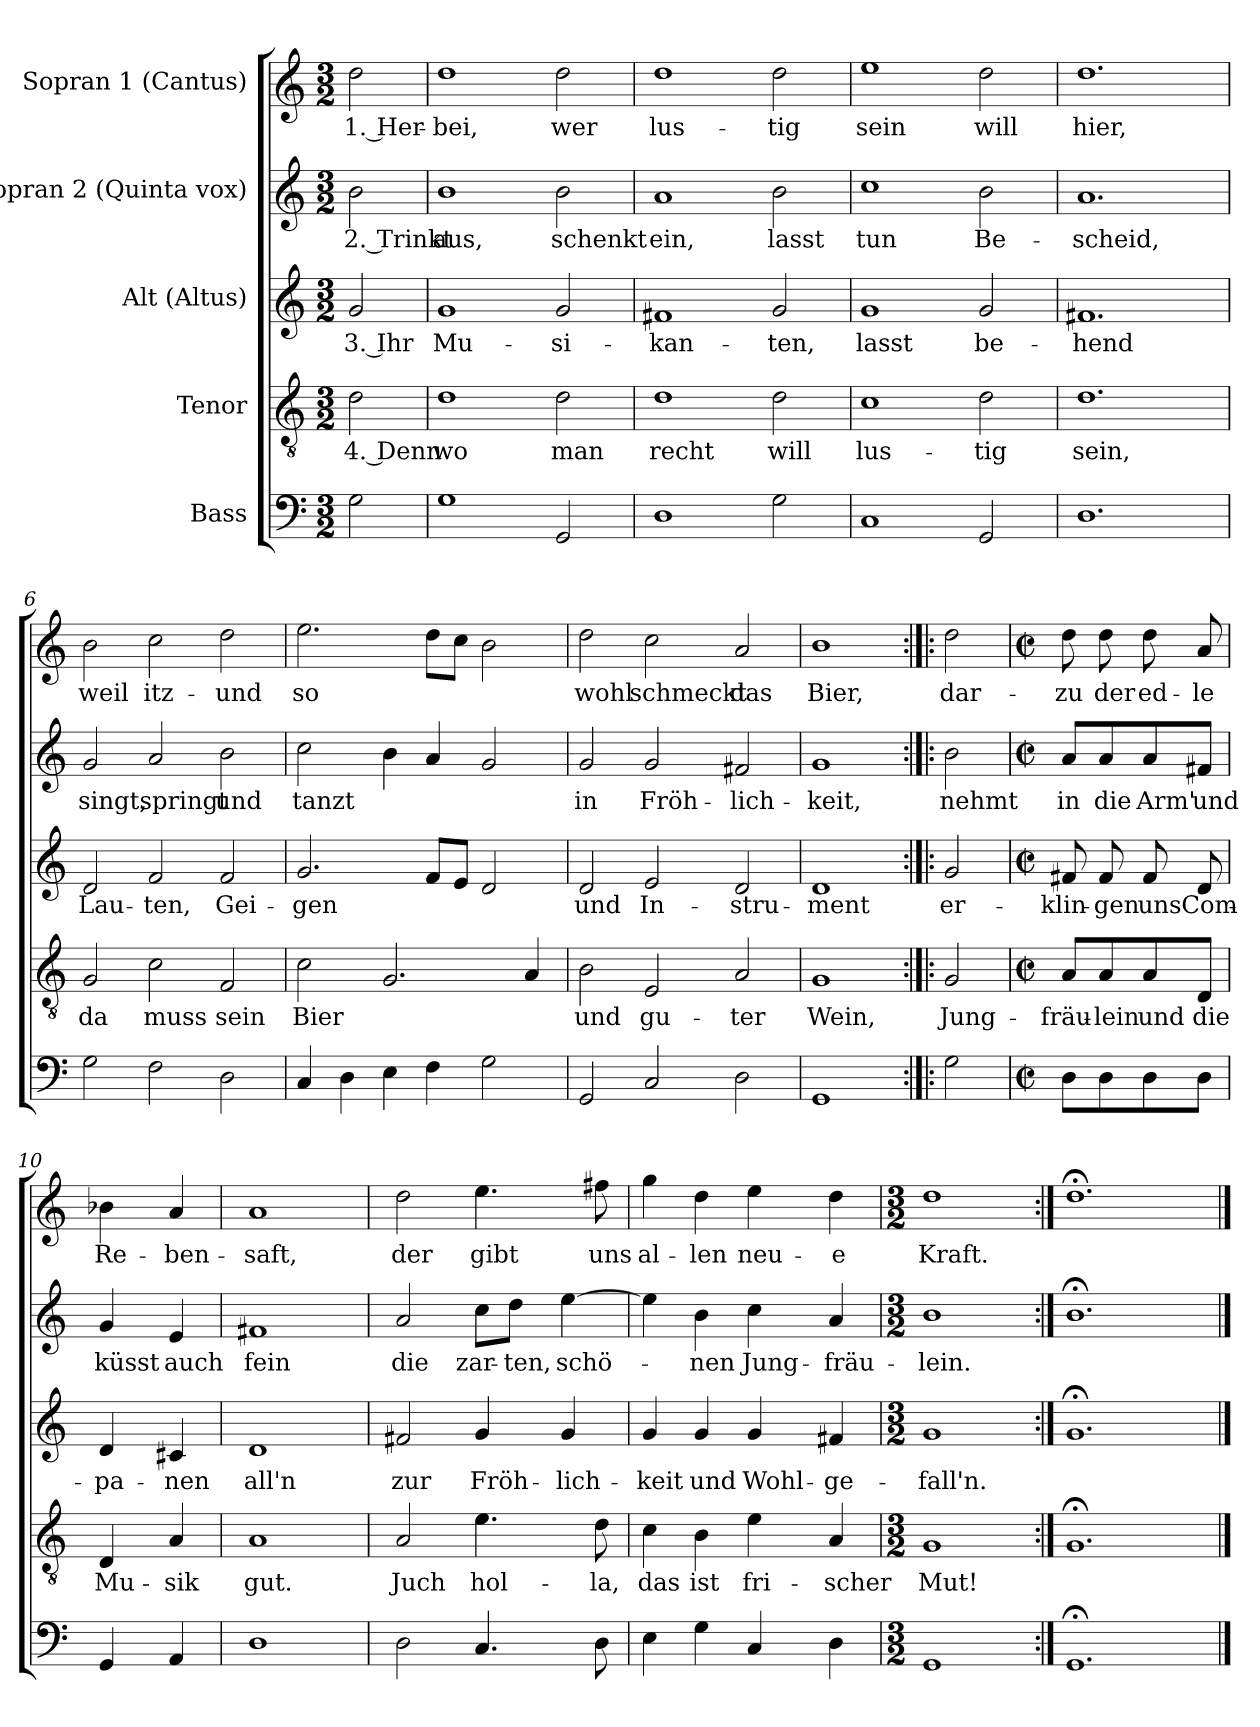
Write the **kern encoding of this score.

**kern	**kern	**text	**kern	**text	**kern	**text	**kern	**text
*part5	*part4	*part4	*part3	*part3	*part2	*part2	*part1	*part1
*staff5	*staff4	*staff4	*staff3	*staff3	*staff2	*staff2	*staff1	*staff1
*I"Bass	*I"Tenor	*	*I"Alt (Altus)	*	*I"Sopran 2 (Quinta vox)	*	*I"Sopran 1 (Cantus)	*
*clefF4	*clefGv2	*	*clefG2	*	*clefG2	*	*clefG2	*
*k[]	*k[]	*	*k[]	*	*k[]	*	*k[]	*
*M3/2	*M3/2	*	*M3/2	*	*M3/2	*	*M3/2	*
*MM180	*MM180	*	*MM180	*	*MM180	*	*MM180	*
=1	=1	=1	=1	=1	=1	=1	=1	=1
2G\	2d\	4. Denn	2g/	3. Ihr	2b\	2. Trinkt	2dd\	1. Her-
=2	=2	=2	=2	=2	=2	=2	=2	=2
1G	1d	wo	1g	Mu-	1b	aus,	1dd	-bei,
2GG/	2d\	man	2g/	-si-	2b\	schenkt	2dd\	wer
=3	=3	=3	=3	=3	=3	=3	=3	=3
1D	1d	recht	1f#X	-kan-	1a	ein,	1dd	lus-
2G\	2d\	will	2g/	-ten,	2b\	lasst	2dd\	-tig
=4	=4	=4	=4	=4	=4	=4	=4	=4
1C	1c	lus-	1g	lasst	1cc	tun	1ee	sein
2GG/	2d\	-tig	2g/	be-	2b\	Be-	2dd\	will
=5	=5	=5	=5	=5	=5	=5	=5	=5
1.D	1.d	sein,	1.f#X	-hend	1.a	-scheid,	1.dd	hier,
=6	=6	=6	=6	=6	=6	=6	=6	=6
2G\	2G/	da	2d/	Lau-	2g/	singt,	2b\	weil
2F\	2c\	muss	2f/	-ten,	2a/	springt	2cc\	itz-
2D\	2F/	sein	2f/	Gei-	2b\	und	2dd\	-und
!!LO:LB:g=z
=7	=7	=7	=7	=7	=7	=7	=7	=7
4C/	2c\	Bier	2.g/	-gen	2cc\	tanzt	2.ee\	so
4D\	.	.	.	.	.	.	.	.
4E\	2.G/	.	.	.	4b\	.	.	.
4F\	.	.	8f/L	.	4a/	.	8dd\L	.
.	.	.	8e/J	.	.	.	8cc\J	.
2G\	.	.	2d/	.	2g/	.	2b\	.
.	4A/	.	.	.	.	.	.	.
=8	=8	=8	=8	=8	=8	=8	=8	=8
2GG/	2B\	und	2d/	und	2g/	in	2dd\	wohl
2C/	2E/	gu-	2e/	In-	2g/	Fröh-	2cc\	schmeckt
2D\	2A/	-ter	2d/	-stru-	2f#X/	-lich-	2a/	das
=9	=9	=9	=9	=9	=9	=9	=9	=9
1GG	1G	Wein,	1d	-ment	1g	-keit,	1b	Bier,
=9X1:|!|:	=9X1:|!|:	=9X1:|!|:	=9X1:|!|:	=9X1:|!|:	=9X1:|!|:	=9X1:|!|:	=9X1:|!|:	=9X1:|!|:
2G\	2G/	Jung-	2g/	er-	2b\	nehmt	2dd\	dar-
=10	=10	=10	=10	=10	=10	=10	=10	=10
*M2/2	*M2/2	*	*M2/2	*	*M2/2	*	*M2/2	*
*met(c|)	*met(c|)	*	*met(c|)	*	*met(c|)	*	*met(c|)	*
8D\L	8A/L	-fräu-	8f#X/	-klin-	8a/L	in	8dd\	-zu
8D\	8A/	-lein	8f#/	-gen	8a/	die	8dd\	der
8D\	8A/	und	8f#/	uns	8a/	Arm'	8dd\	ed-
8D\J	8D/J	die	8d/	Com-	8f#X/J	und	8a/	-le
!!LO:LB:g=z
=10X2	=10X2	=10X2	=10X2	=10X2	=10X2	=10X2	=10X2	=10X2
4GG/	4D/	Mu-	4d/	-pa-	4g/	küsst	4b-X\	Re-
4AA/	4A/	-sik	4c#X/	-nen	4e/	auch	4a/	-ben-
=11	=11	=11	=11	=11	=11	=11	=11	=11
1D	1A	gut.	1d	all'n	1f#X	fein	1a	-saft,
=12	=12	=12	=12	=12	=12	=12	=12	=12
2D\	2A/	Juch	2f#X/	zur	2a/	die	2dd\	der
4.C/	4.e\	hol-	4g/	Fröh-	8cc\L	zar-	4.ee\	gibt
.	.	.	.	.	8dd\J	-ten,	.	.
.	.	.	4g/	-lich-	[4ee\	schö-	.	.
8D\	8d\	-la,	.	.	.	.	8ff#X\	uns
=13	=13	=13	=13	=13	=13	=13	=13	=13
4E\	4c\	das	4g/	-keit	4ee\]	.	4gg\	al-
4G\	4B\	ist	4g/	und	4b\	-nen	4dd\	-len
4C/	4e\	fri-	4g/	Wohl-	4cc\	Jung-	4ee\	neu-
4D\	4A/	-scher	4f#X/	-ge-	4a/	-fräu-	4dd\	-e
=14	=14	=14	=14	=14	=14	=14	=14	=14
*M3/2	*M3/2	*	*M3/2	*	*M3/2	*	*M3/2	*
1GG	1G	Mut!	1g	-fall'n.	1b	-lein.	1dd	Kraft.
=15:|!	=15:|!	=15:|!	=15:|!	=15:|!	=15:|!	=15:|!	=15:|!	=15:|!
1.GG;<	1.G;<	.	1.g;<	.	1.b;<	.	1.dd;<	.
==	==	==	==	==	==	==	==	==
*-	*-	*-	*-	*-	*-	*-	*-	*-
